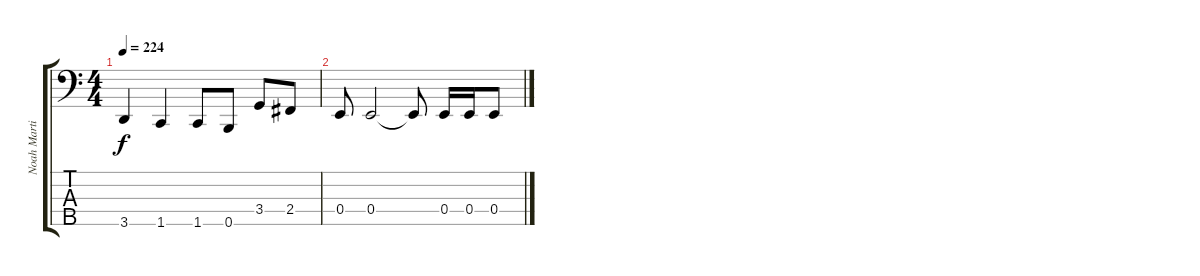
\track ("Noah Martin" "Noah Marti") {instrument electricbassfinger}
\staff {score tabs}
\tuning (G2 D2 A1 E1 B0) {hide}
\ts (4 4)
\tempo 224
\clef f4
\ks c
3.5.4{dy f} 1.5.4 1.5.8 0.5.8 3.4.8 2.4.8 |
0.4.8 0.4.2 0.4{t}.8 0.4.16 0.4.16 0.4.8
